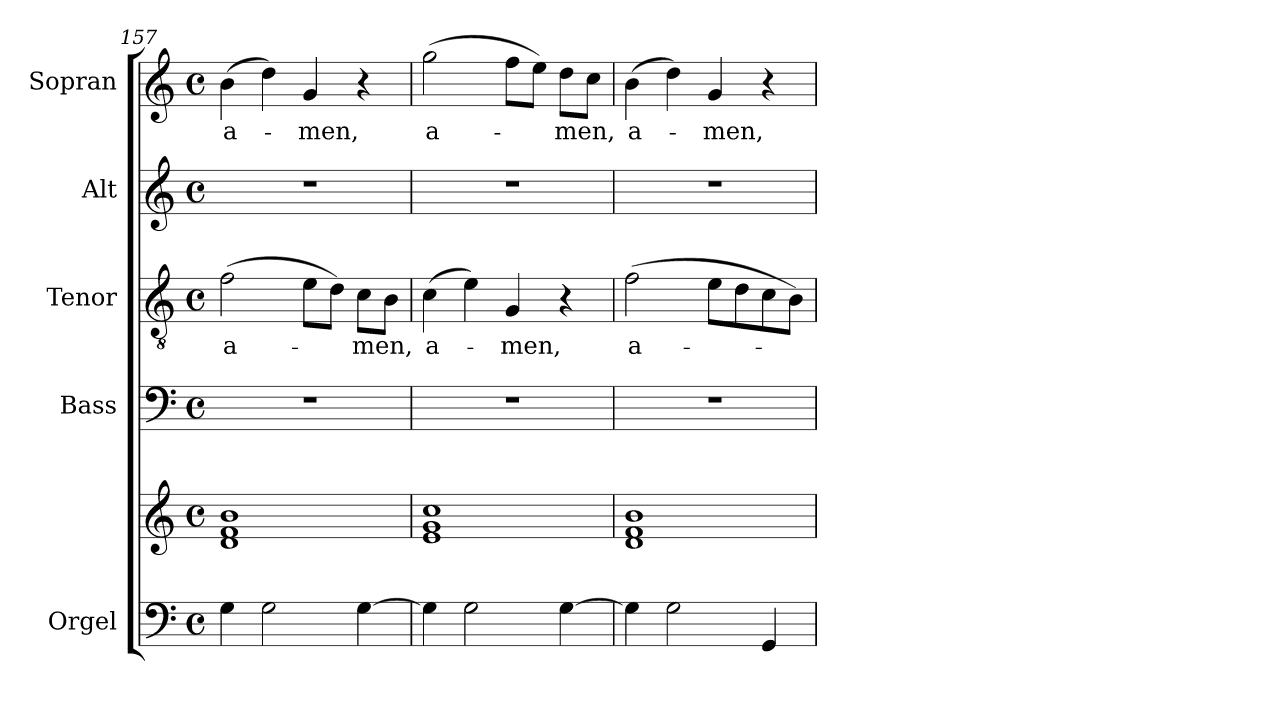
**kern	**kern	**kern	**kern	**text	**kern	**kern	**text
*part5	*part5	*part4	*part3	*part3	*part2	*part1	*part1
*staff6	*staff5	*staff4	*staff3	*staff3	*staff2	*staff1	*staff1
*I"Orgel	*	*I"Bass	*I"Tenor	*	*I"Alt	*I"Sopran	*
*I'Org.	*	*I'B.	*I'T.	*	*I'A.	*I'S.	*
*clefF4	*clefG2	*clefF4	*clefGv2	*	*clefG2	*clefG2	*
*k[]	*k[]	*k[]	*k[]	*	*k[]	*k[]	*
*C:	*C:	*C:	*C:	*	*C:	*C:	*
*M4/4	*M4/4	*M4/4	*M4/4	*	*M4/4	*M4/4	*
*met(c)	*met(c)	*met(c)	*met(c)	*	*met(c)	*met(c)	*
=157	=157	=157	=157	=157	=157	=157	=157
!	!	!	!	!LO:LY:b	!	!	!LO:LY:b
4G\	1d 1f 1b	1r	(>2f\	a-	1r	(>4b\	a-
2G\	.	.	.	.	.	4dd\)	.
!	!	!	!	!	!	!	!LO:LY:b
.	.	.	8e\L	.	.	4g/	-men,
.	.	.	8d\J)	.	.	.	.
!	!	!	!	!LO:LY:b	!	!	!
[4G\	.	.	8c\L	-men,	.	4r	.
.	.	.	8B\J	.	.	.	.
=158	=158	=158	=158	=158	=158	=158	=158
!	!	!	!	!LO:LY:b	!	!	!LO:LY:b
4G\]	1e 1g 1cc	1r	(>4c\	a-	1r	(>2gg\	a-
2G\	.	.	4e\)	.	.	.	.
!	!	!	!	!LO:LY:b	!	!	!
.	.	.	4G/	-men,	.	8ff\L	.
.	.	.	.	.	.	8ee\J)	.
!	!	!	!	!	!	!	!LO:LY:b
[4G\	.	.	4r	.	.	8dd\L	-men,
.	.	.	.	.	.	8cc\J	.
!!LO:LB:g=z
=159	=159	=159	=159	=159	=159	=159	=159
!	!	!	!	!LO:LY:b	!	!	!LO:LY:b
4G\]	1d 1f 1b	1r	(>2f\	a-	1r	(>4b\	a-
2G\	.	.	.	.	.	4dd\)	.
!	!	!	!	!	!	!	!LO:LY:b
.	.	.	8e\L	.	.	4g/	-men,
.	.	.	8d\	.	.	.	.
4GG/	.	.	8c\	.	.	4r	.
.	.	.	8B\J)	.	.	.	.
=	=	=	=	=	=	=	=
*-	*-	*-	*-	*-	*-	*-	*-
